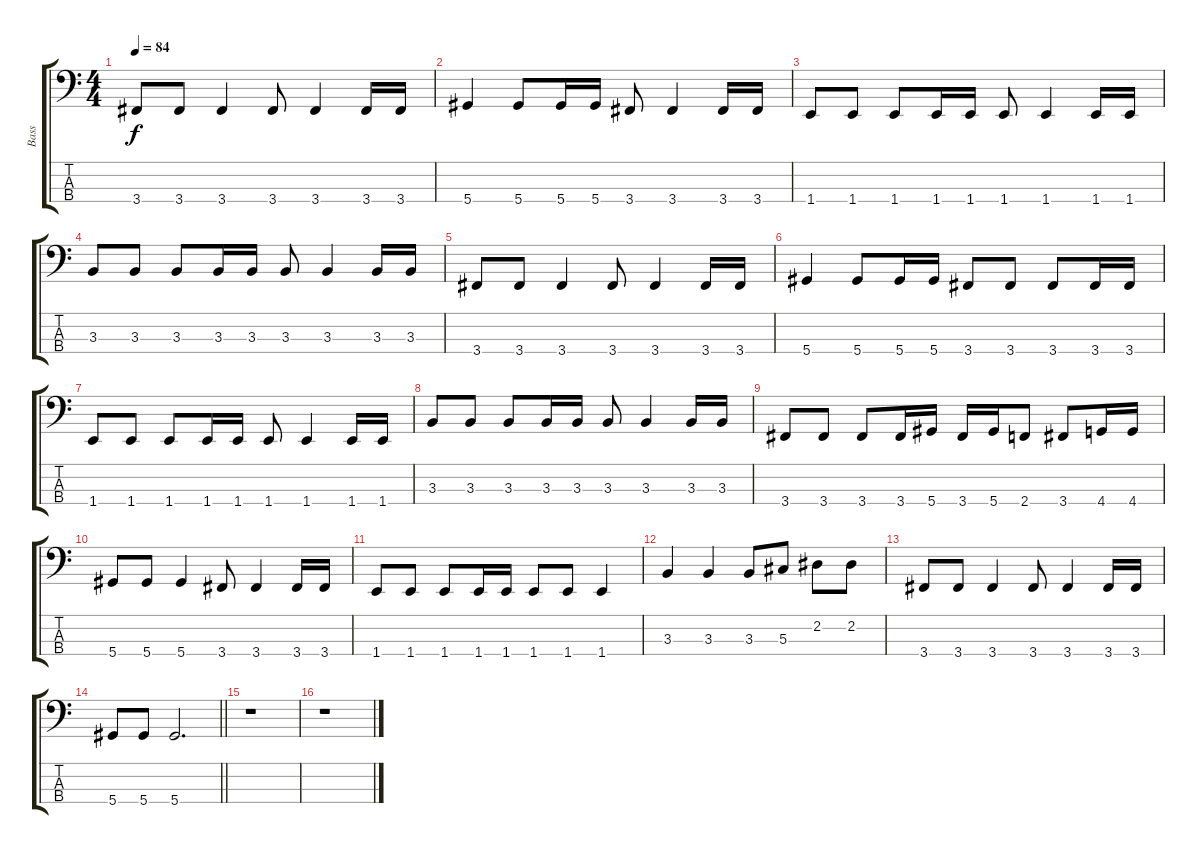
\track ("Bass" "Bass") {instrument electricbassfinger}
\staff {score tabs}
\tuning (Gb2 Db2 Ab1 Eb1) {hide}
\ts (4 4)
\tempo 84
\clef f4
\ks c
3.4.8{dy f} 3.4.8 3.4.4 3.4.8 3.4.4 3.4.16 3.4.16 |
5.4.4 5.4.8 5.4.16 5.4.16 3.4.8 3.4.4 3.4.16 3.4.16 |
1.4.8 1.4.8 1.4.8 1.4.16 1.4.16 1.4.8 1.4.4 1.4.16 1.4.16 |
3.3.8 3.3.8 3.3.8 3.3.16 3.3.16 3.3.8 3.3.4 3.3.16 3.3.16 |
3.4.8 3.4.8 3.4.4 3.4.8 3.4.4 3.4.16 3.4.16 |
5.4.4 5.4.8 5.4.16 5.4.16 3.4.8 3.4.8 3.4.8 3.4.16 3.4.16 |
1.4.8 1.4.8 1.4.8 1.4.16 1.4.16 1.4.8 1.4.4 1.4.16 1.4.16 |
3.3.8 3.3.8 3.3.8 3.3.16 3.3.16 3.3.8 3.3.4 3.3.16 3.3.16 |
3.4.8 3.4.8 3.4.8 3.4.16 5.4.16 3.4.16 5.4.16 2.4.8 3.4.8 4.4.16 4.4.16 |
5.4.8 5.4.8 5.4.4 3.4.8 3.4.4 3.4.16 3.4.16 |
1.4.8 1.4.8 1.4.8 1.4.16 1.4.16 1.4.8 1.4.8 1.4.4 |
3.3.4 3.3.4 3.3.8 5.3.8 2.2.8 2.2.8 |
3.4.8 3.4.8 3.4.4 3.4.8 3.4.4 3.4.16 3.4.16 |
\barLineRight lightlight
5.4.8 5.4.8 5.4.2{d} |
\section ("" " ")
r.1 |
r.1
